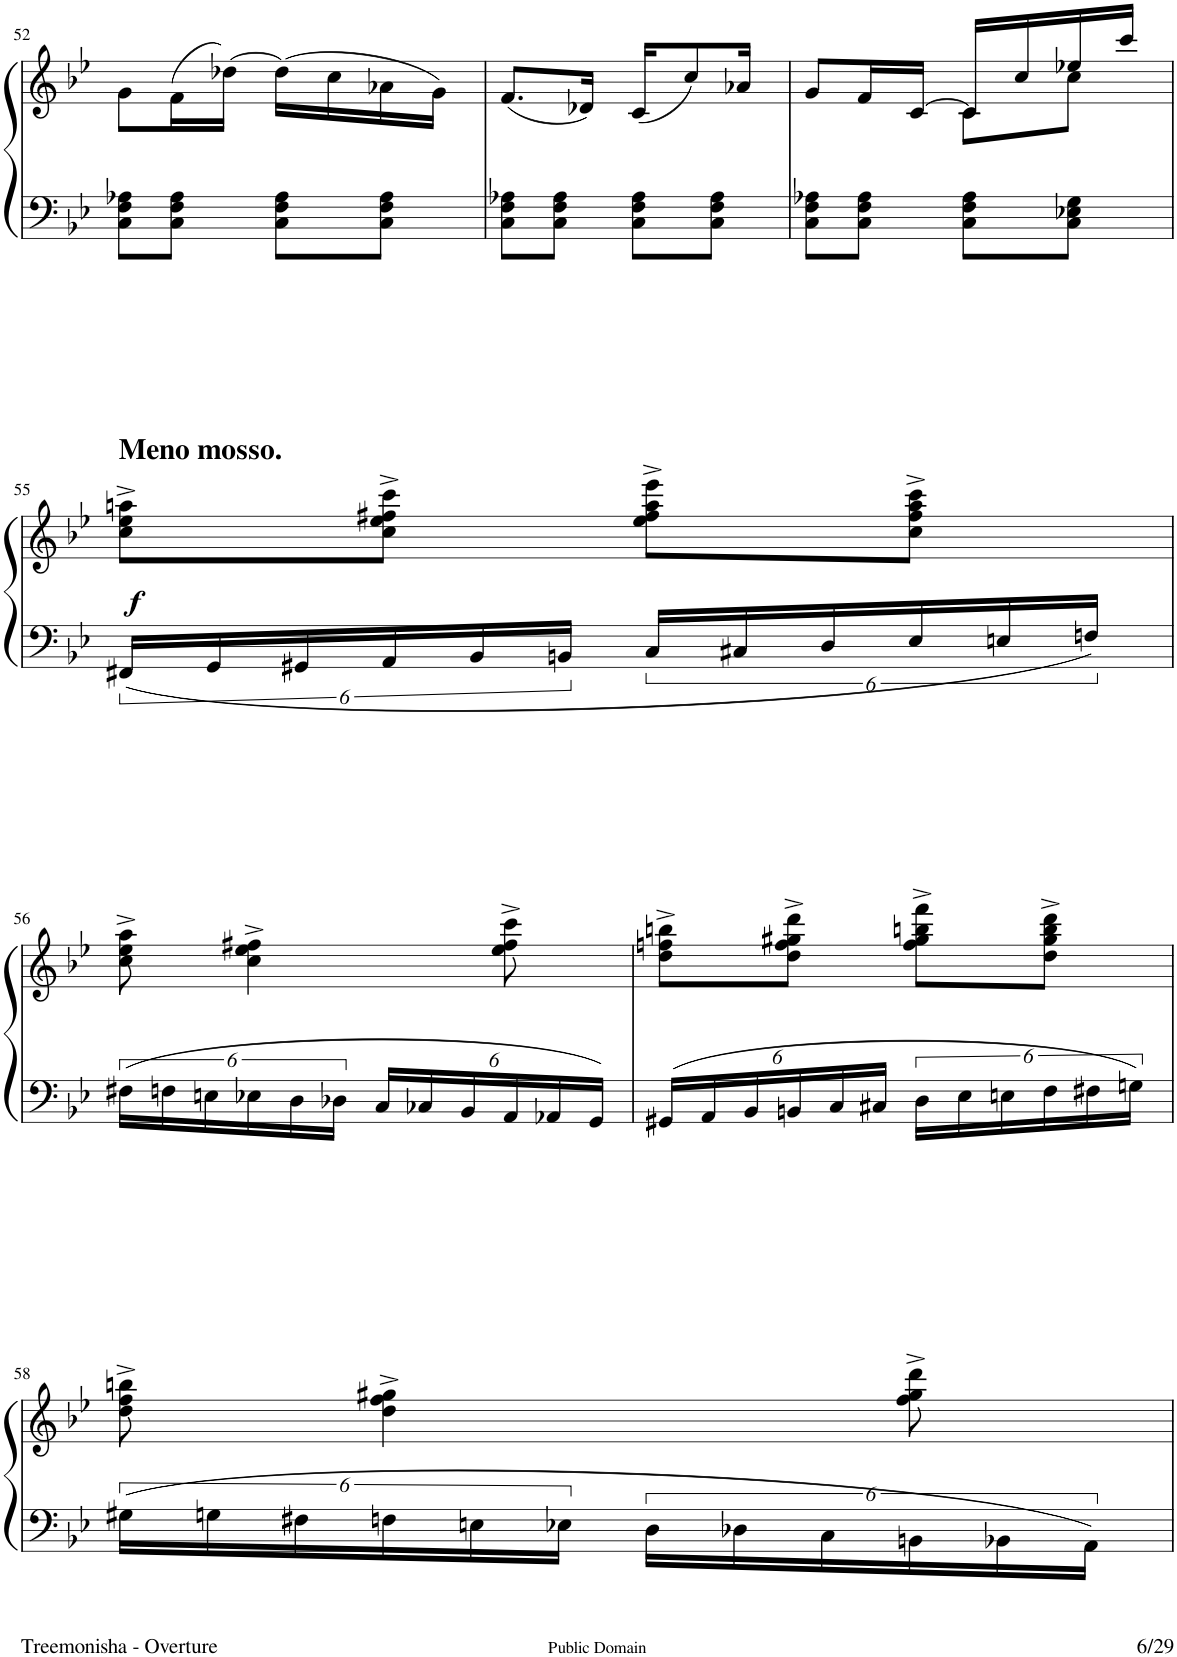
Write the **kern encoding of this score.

**kern	**kern	**dynam
*part1	*part1	*part1
*staff2	*staff1	*staff1/2
*I"Piano	*	*
*I'Pno.	*	*
!!LO:PB:g=z
*clefF4	*clefG2	*
*k[b-e-]	*k[b-e-]	*
*M2/4	*M2/4	*
=52	=52	=52
8C\ 8F\ 8A-X\L	8g\L	.
8C\ 8F\ 8A-\J	(16f\L	.
.	[16dd-X\JJ)	.
8C\ 8F\ 8A-\L	(16dd-\LL]	.
.	16cc\	.
8C\ 8F\ 8A-\J	16a-X\	.
.	16g\JJ)	.
=53	=53	=53
8C\ 8F\ 8A-X\L	(8.f/L	.
8C\ 8F\ 8A-\J	.	.
.	16d-X/Jk)	.
8C\ 8F\ 8A-\L	(16c/KL	.
.	8cc/)	.
8C\ 8F\ 8A-\J	.	.
.	16a-X/Jk	.
=54	=54	=54
*	*^	*
8C\ 8F\ 8A-X\L	8g/L	8ryy	.
8C\ 8F\ 8A-\J	16f/L	8ryy	.
.	[16c/JJ	.	.
8C\ 8F\ 8A-\L	16c/LL]	8c\L	.
.	16cc/	.	.
8C\ 8E-X\ 8G\J	16ee-X/	8cc\J	.
.	16ccc/JJ	.	.
*	*v	*v	*
!!LO:LB:g=z
=55	=55	=55
!	!LO:TX:a:B:t=Meno mosso.	!
!	!	!LO:DY:b
24FF#X/LL	8cc\^> 8ee-\^> 8aan\^>L	f
24GG/	.	.
24GG#X/	.	.
24AA/	8cc\^> 8ee-\^> 8ff#X\^> 8ccc\^>J	.
24BB-/	.	.
24BBn/JJ	.	.
24C/LL	8ee-\^> 8ff#\^> 8aa\^> 8eee-\^>L	.
24C#X/	.	.
24D/	.	.
24E-/	8cc\^> 8ff#\^> 8aa\^> 8ccc\^>J	.
24En/	.	.
24Fn/JJ	.	.
!!LO:LB:g=z
=56	=56	=56
24F#X\LL	8cc\^> 8ee-\^> 8aa\^>	.
24Fn\	.	.
24En\	.	.
24E-X\	4cc\^> 4ee-\^> 4ff#X\^>	.
24D\	.	.
24D-X\JJ	.	.
*Xbrackettup	*	*
24C/LL	.	.
24C-X/	.	.
24BB-/	.	.
24AA/	8ee-\^> 8ff#\^> 8ccc\^>	.
24AA-X/	.	.
24GG/JJ	.	.
=57	=57	=57
24GG#X/LL	8dd\^> 8ffn\^> 8bbn\^>L	.
24AA/	.	.
24BB-/	.	.
24BBn/	8dd\^> 8ff\^> 8gg#X\^> 8ddd\^>J	.
24C/	.	.
24C#X/JJ	.	.
*brackettup	*	*
24D\LL	8ff\^> 8gg#\^> 8bbn\^> 8fff\^>L	.
24E-\	.	.
24En\	.	.
24F\	8dd\^> 8gg#\^> 8bb\^> 8ddd\^>J	.
24F#X\	.	.
24Gn\JJ	.	.
!!LO:LB:g=z
=58	=58	=58
24G#X\LL	8dd\^> 8ff\^> 8bbn\^>	.
24Gn\	.	.
24F#X\	.	.
24Fn\	4dd\^> 4ff\^> 4gg#X\^>	.
24En\	.	.
24E-X\JJ	.	.
24D\LL	.	.
24D-X\	.	.
24C\	.	.
24BBn\	8ff\^> 8gg#\^> 8ddd\^>	.
24BB-X\	.	.
24AA\JJ	.	.
=	=	=
*-	*-	*-
